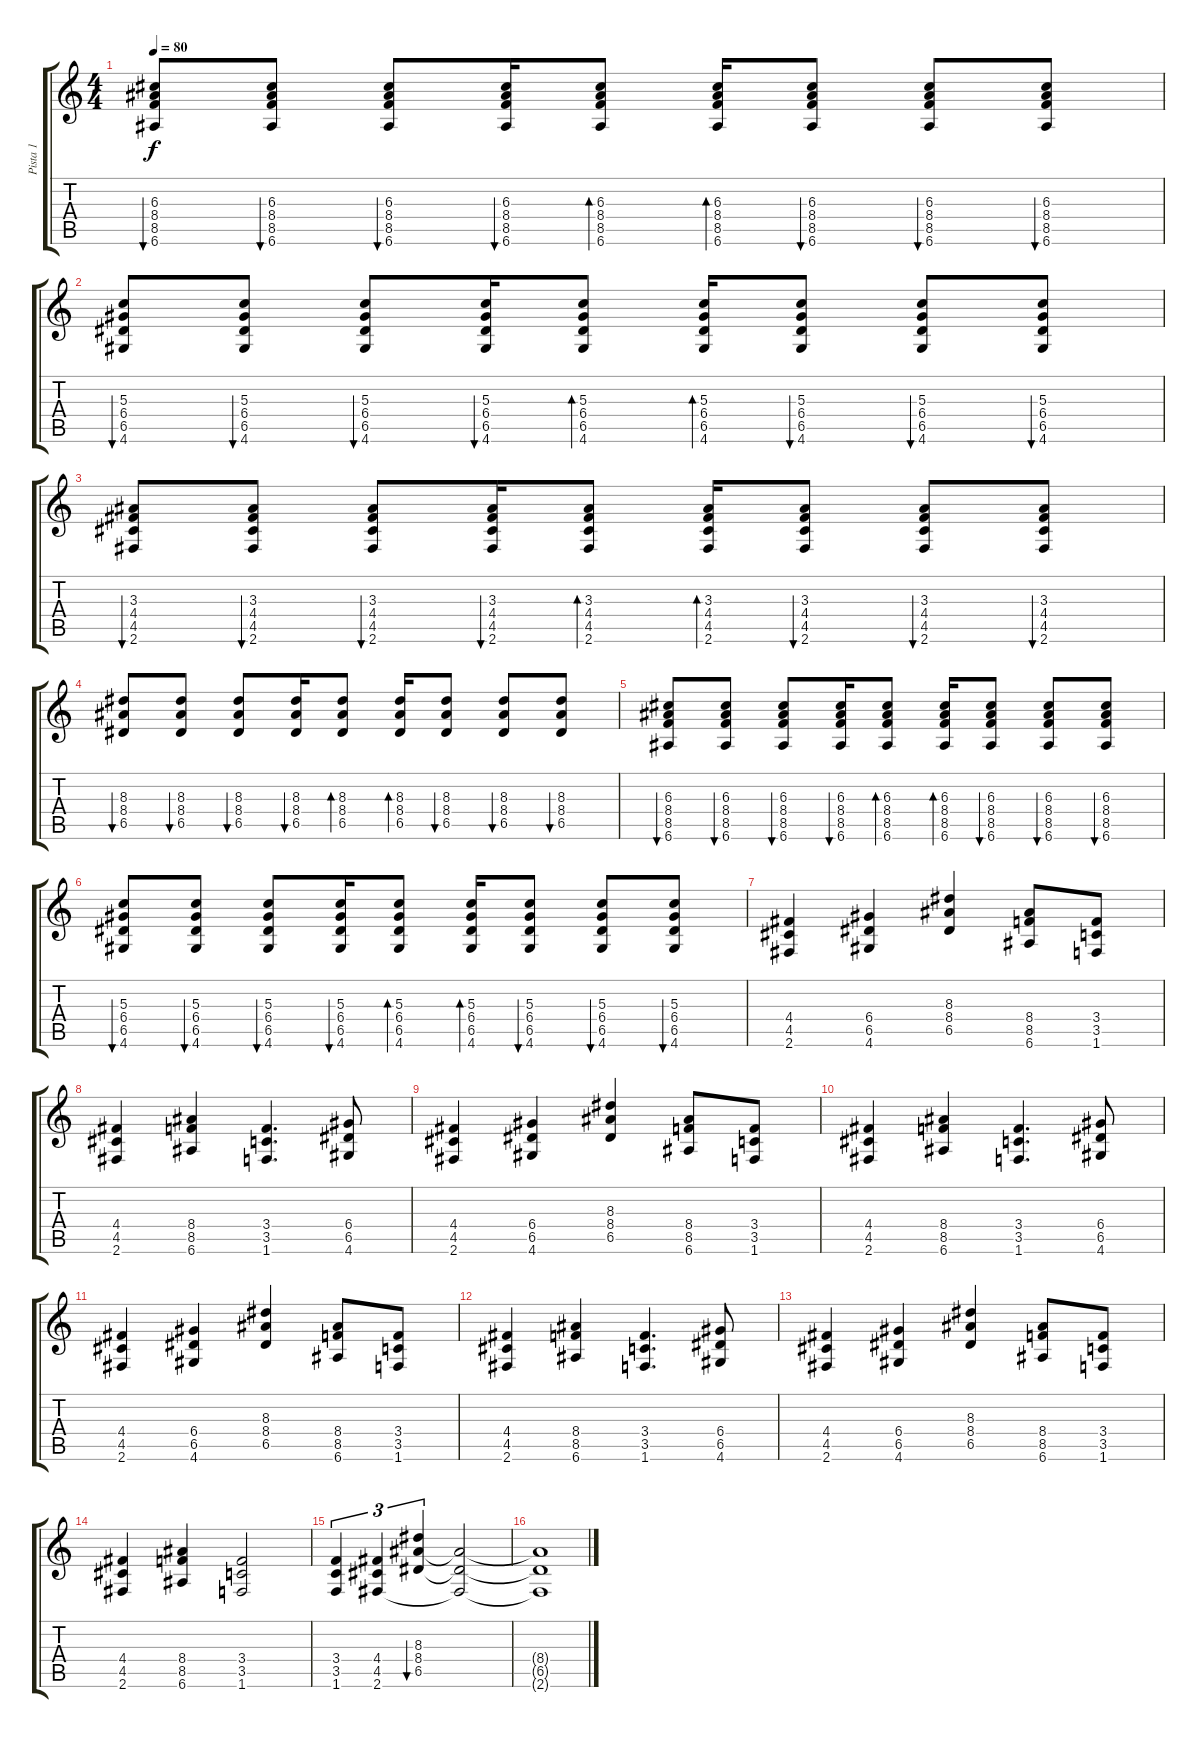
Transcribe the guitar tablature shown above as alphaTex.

\track ("Pista 1" "Pista 1") {instrument acousticguitarsteel}
\staff {score tabs}
\tuning (E4 B3 G3 D3 A2 E2) {hide}
\ts (4 4)
\tempo 80
\clef g2
\ks c
(6.3 8.4 8.5 6.6).8{bu 120 dy f} (6.3 8.4 8.5 6.6).8{bu 120} (6.3 8.4 8.5 6.6).8{bu 120} (6.3 8.4 8.5 6.6).16{bu 120} (6.3 8.4 8.5 6.6).8{bd 120} (6.3 8.4 8.5 6.6).16{bd 120} (6.3 8.4 8.5 6.6).8{bu 120} (6.3 8.4 8.5 6.6).8{bu 120} (6.3 8.4 8.5 6.6).8{bu 120} |
(5.3 6.4 6.5 4.6).8{bu 120} (5.3 6.4 6.5 4.6).8{bu 120} (5.3 6.4 6.5 4.6).8{bu 120} (5.3 6.4 6.5 4.6).16{bu 120} (5.3 6.4 6.5 4.6).8{bd 120} (5.3 6.4 6.5 4.6).16{bd 120} (5.3 6.4 6.5 4.6).8{bu 120} (5.3 6.4 6.5 4.6).8{bu 120} (5.3 6.4 6.5 4.6).8{bu 120} |
(3.3 4.4 4.5 2.6).8{bu 120} (3.3 4.4 4.5 2.6).8{bu 120} (3.3 4.4 4.5 2.6).8{bu 120} (3.3 4.4 4.5 2.6).16{bu 120} (3.3 4.4 4.5 2.6).8{bd 120} (3.3 4.4 4.5 2.6).16{bd 120} (3.3 4.4 4.5 2.6).8{bu 120} (3.3 4.4 4.5 2.6).8{bu 120} (3.3 4.4 4.5 2.6).8{bu 120} |
(8.3 8.4 6.5).8{bu 120} (8.3 8.4 6.5).8{bu 120} (8.3 8.4 6.5).8{bu 120} (8.3 8.4 6.5).16{bu 120} (8.3 8.4 6.5).8{bd 120} (8.3 8.4 6.5).16{bd 120} (8.3 8.4 6.5).8{bu 120} (8.3 8.4 6.5).8{bu 120} (8.3 8.4 6.5).8{bu 120} |
(6.3 8.4 8.5 6.6).8{bu 120} (6.3 8.4 8.5 6.6).8{bu 120} (6.3 8.4 8.5 6.6).8{bu 120} (6.3 8.4 8.5 6.6).16{bu 120} (6.3 8.4 8.5 6.6).8{bd 120} (6.3 8.4 8.5 6.6).16{bd 120} (6.3 8.4 8.5 6.6).8{bu 120} (6.3 8.4 8.5 6.6).8{bu 120} (6.3 8.4 8.5 6.6).8{bu 120} |
(5.3 6.4 6.5 4.6).8{bu 120} (5.3 6.4 6.5 4.6).8{bu 120} (5.3 6.4 6.5 4.6).8{bu 120} (5.3 6.4 6.5 4.6).16{bu 120} (5.3 6.4 6.5 4.6).8{bd 120} (5.3 6.4 6.5 4.6).16{bd 120} (5.3 6.4 6.5 4.6).8{bu 120} (5.3 6.4 6.5 4.6).8{bu 120} (5.3 6.4 6.5 4.6).8{bu 120} |
(4.4 4.5 2.6).4 (6.4 6.5 4.6).4 (8.3 8.4 6.5).4 (8.4 8.5 6.6).8 (3.4 3.5 1.6).8 |
(4.4 4.5 2.6).4 (8.4 8.5 6.6).4 (3.4 3.5 1.6).4{d} (6.4 6.5 4.6).8 |
(4.4 4.5 2.6).4 (6.4 6.5 4.6).4 (8.3 8.4 6.5).4 (8.4 8.5 6.6).8 (3.4 3.5 1.6).8 |
(4.4 4.5 2.6).4 (8.4 8.5 6.6).4 (3.4 3.5 1.6).4{d} (6.4 6.5 4.6).8 |
(4.4 4.5 2.6).4 (6.4 6.5 4.6).4 (8.3 8.4 6.5).4 (8.4 8.5 6.6).8 (3.4 3.5 1.6).8 |
(4.4 4.5 2.6).4 (8.4 8.5 6.6).4 (3.4 3.5 1.6).4{d} (6.4 6.5 4.6).8 |
(4.4 4.5 2.6).4 (6.4 6.5 4.6).4 (8.3 8.4 6.5).4 (8.4 8.5 6.6).8 (3.4 3.5 1.6).8 |
(4.4 4.5 2.6).4 (8.4 8.5 6.6).4 (3.4 3.5 1.6).2 |
(3.4 3.5 1.6).4{tu (3 2)} (4.4 4.5 2.6).4{tu (3 2)} (8.3 8.4 6.5).4{tu (3 2) bu 120} (8.4{t} 6.5{t} 2.6{t}).2 |
(8.4{t} 6.5{t} 2.6{t}).1
